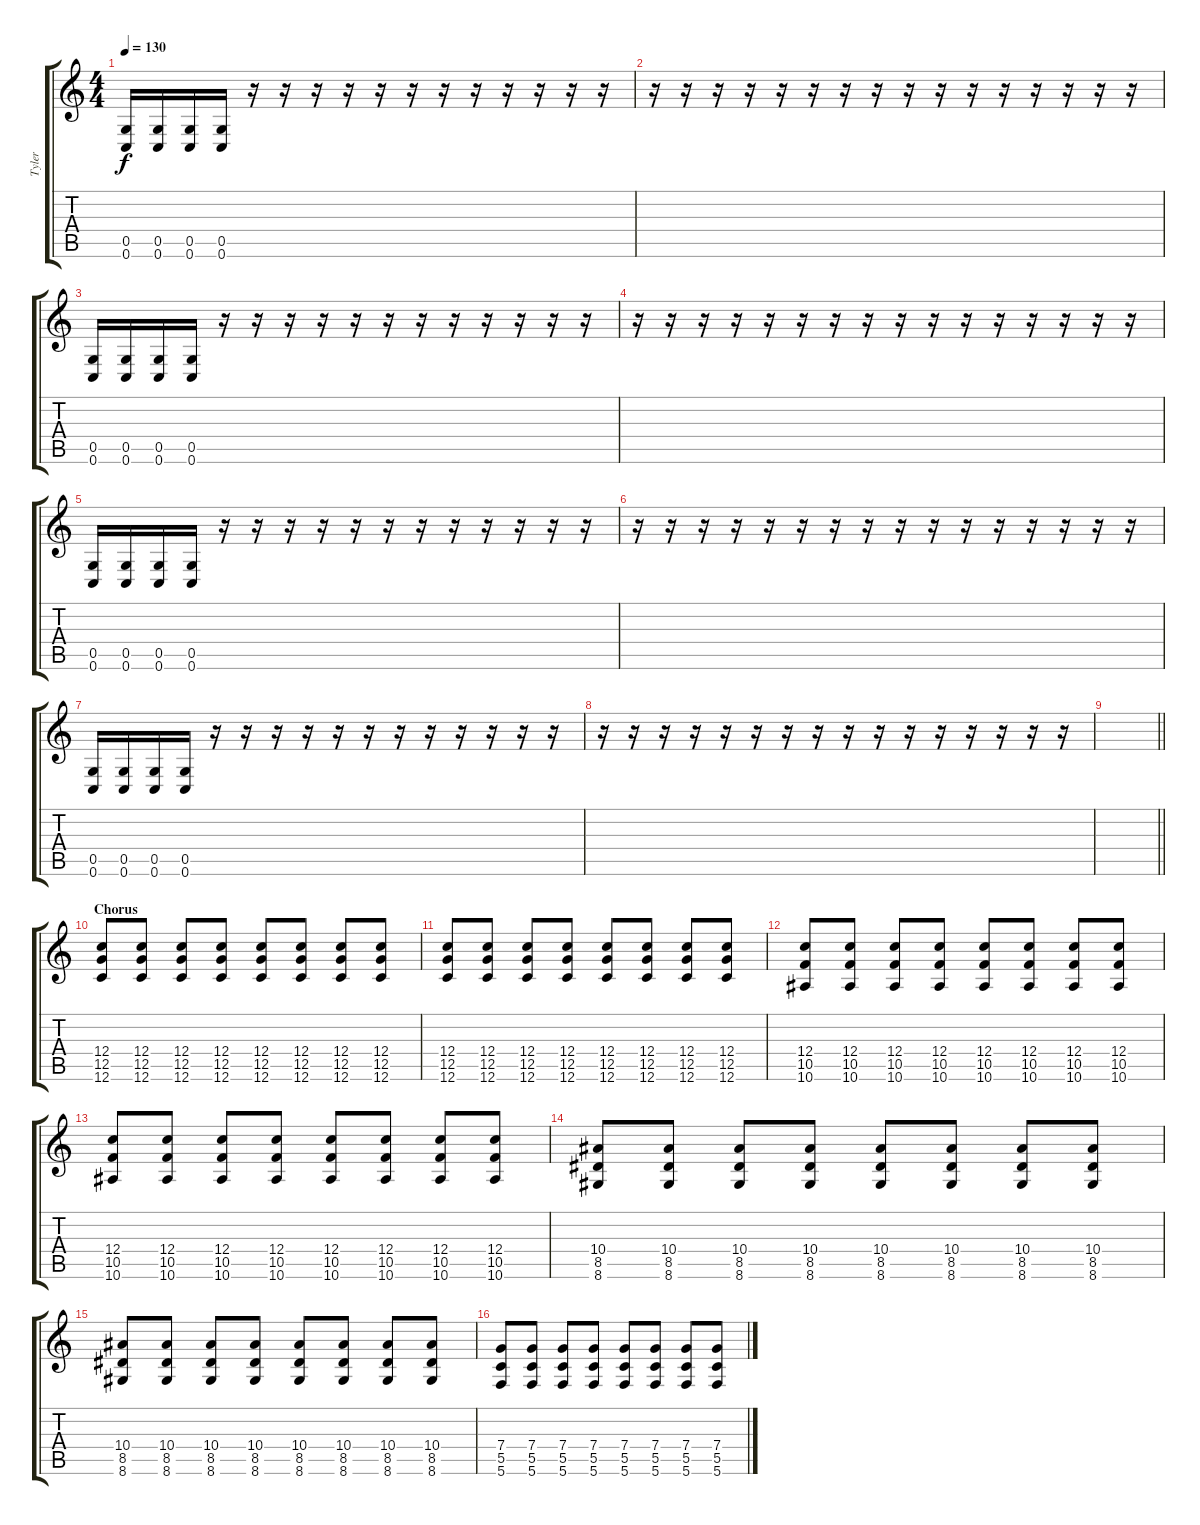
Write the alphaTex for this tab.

\track ("Tyler" "Tyler") {instrument electricguitarjazz}
\staff {score tabs}
\tuning (D4 A3 F3 C3 G2 C2) {hide}
\ts (4 4)
\tempo 130
\clef g2
\ks c
(0.5 0.6).16{dy f} (0.5 0.6).16 (0.5 0.6).16 (0.5 0.6).16 r.16 r.16 r.16 r.16 r.16 r.16 r.16 r.16 r.16 r.16 r.16 r.16 |
r.16 r.16 r.16 r.16 r.16 r.16 r.16 r.16 r.16 r.16 r.16 r.16 r.16 r.16 r.16 r.16 |
(0.5 0.6).16 (0.5 0.6).16 (0.5 0.6).16 (0.5 0.6).16 r.16 r.16 r.16 r.16 r.16 r.16 r.16 r.16 r.16 r.16 r.16 r.16 |
r.16 r.16 r.16 r.16 r.16 r.16 r.16 r.16 r.16 r.16 r.16 r.16 r.16 r.16 r.16 r.16 |
(0.5 0.6).16 (0.5 0.6).16 (0.5 0.6).16 (0.5 0.6).16 r.16 r.16 r.16 r.16 r.16 r.16 r.16 r.16 r.16 r.16 r.16 r.16 |
r.16 r.16 r.16 r.16 r.16 r.16 r.16 r.16 r.16 r.16 r.16 r.16 r.16 r.16 r.16 r.16 |
(0.5 0.6).16 (0.5 0.6).16 (0.5 0.6).16 (0.5 0.6).16 r.16 r.16 r.16 r.16 r.16 r.16 r.16 r.16 r.16 r.16 r.16 r.16 |
r.16 r.16 r.16 r.16 r.16 r.16 r.16 r.16 r.16 r.16 r.16 r.16 r.16 r.16 r.16 r.16 |
\barLineRight lightlight
|
\section ("" "Chorus")
(12.4 12.5 12.6).8 (12.4 12.5 12.6).8 (12.4 12.5 12.6).8 (12.4 12.5 12.6).8 (12.4 12.5 12.6).8 (12.4 12.5 12.6).8 (12.4 12.5 12.6).8 (12.4 12.5 12.6).8 |
(12.4 12.5 12.6).8 (12.4 12.5 12.6).8 (12.4 12.5 12.6).8 (12.4 12.5 12.6).8 (12.4 12.5 12.6).8 (12.4 12.5 12.6).8 (12.4 12.5 12.6).8 (12.4 12.5 12.6).8 |
(12.4 10.5 10.6).8 (12.4 10.5 10.6).8 (12.4 10.5 10.6).8 (12.4 10.5 10.6).8 (12.4 10.5 10.6).8 (12.4 10.5 10.6).8 (12.4 10.5 10.6).8 (12.4 10.5 10.6).8 |
(12.4 10.5 10.6).8 (12.4 10.5 10.6).8 (12.4 10.5 10.6).8 (12.4 10.5 10.6).8 (12.4 10.5 10.6).8 (12.4 10.5 10.6).8 (12.4 10.5 10.6).8 (12.4 10.5 10.6).8 |
(10.4 8.5 8.6).8 (10.4 8.5 8.6).8 (10.4 8.5 8.6).8 (10.4 8.5 8.6).8 (10.4 8.5 8.6).8 (10.4 8.5 8.6).8 (10.4 8.5 8.6).8 (10.4 8.5 8.6).8 |
(10.4 8.5 8.6).8 (10.4 8.5 8.6).8 (10.4 8.5 8.6).8 (10.4 8.5 8.6).8 (10.4 8.5 8.6).8 (10.4 8.5 8.6).8 (10.4 8.5 8.6).8 (10.4 8.5 8.6).8 |
(7.4 5.5 5.6).8 (7.4 5.5 5.6).8 (7.4 5.5 5.6).8 (7.4 5.5 5.6).8 (7.4 5.5 5.6).8 (7.4 5.5 5.6).8 (7.4 5.5 5.6).8 (7.4 5.5 5.6).8
